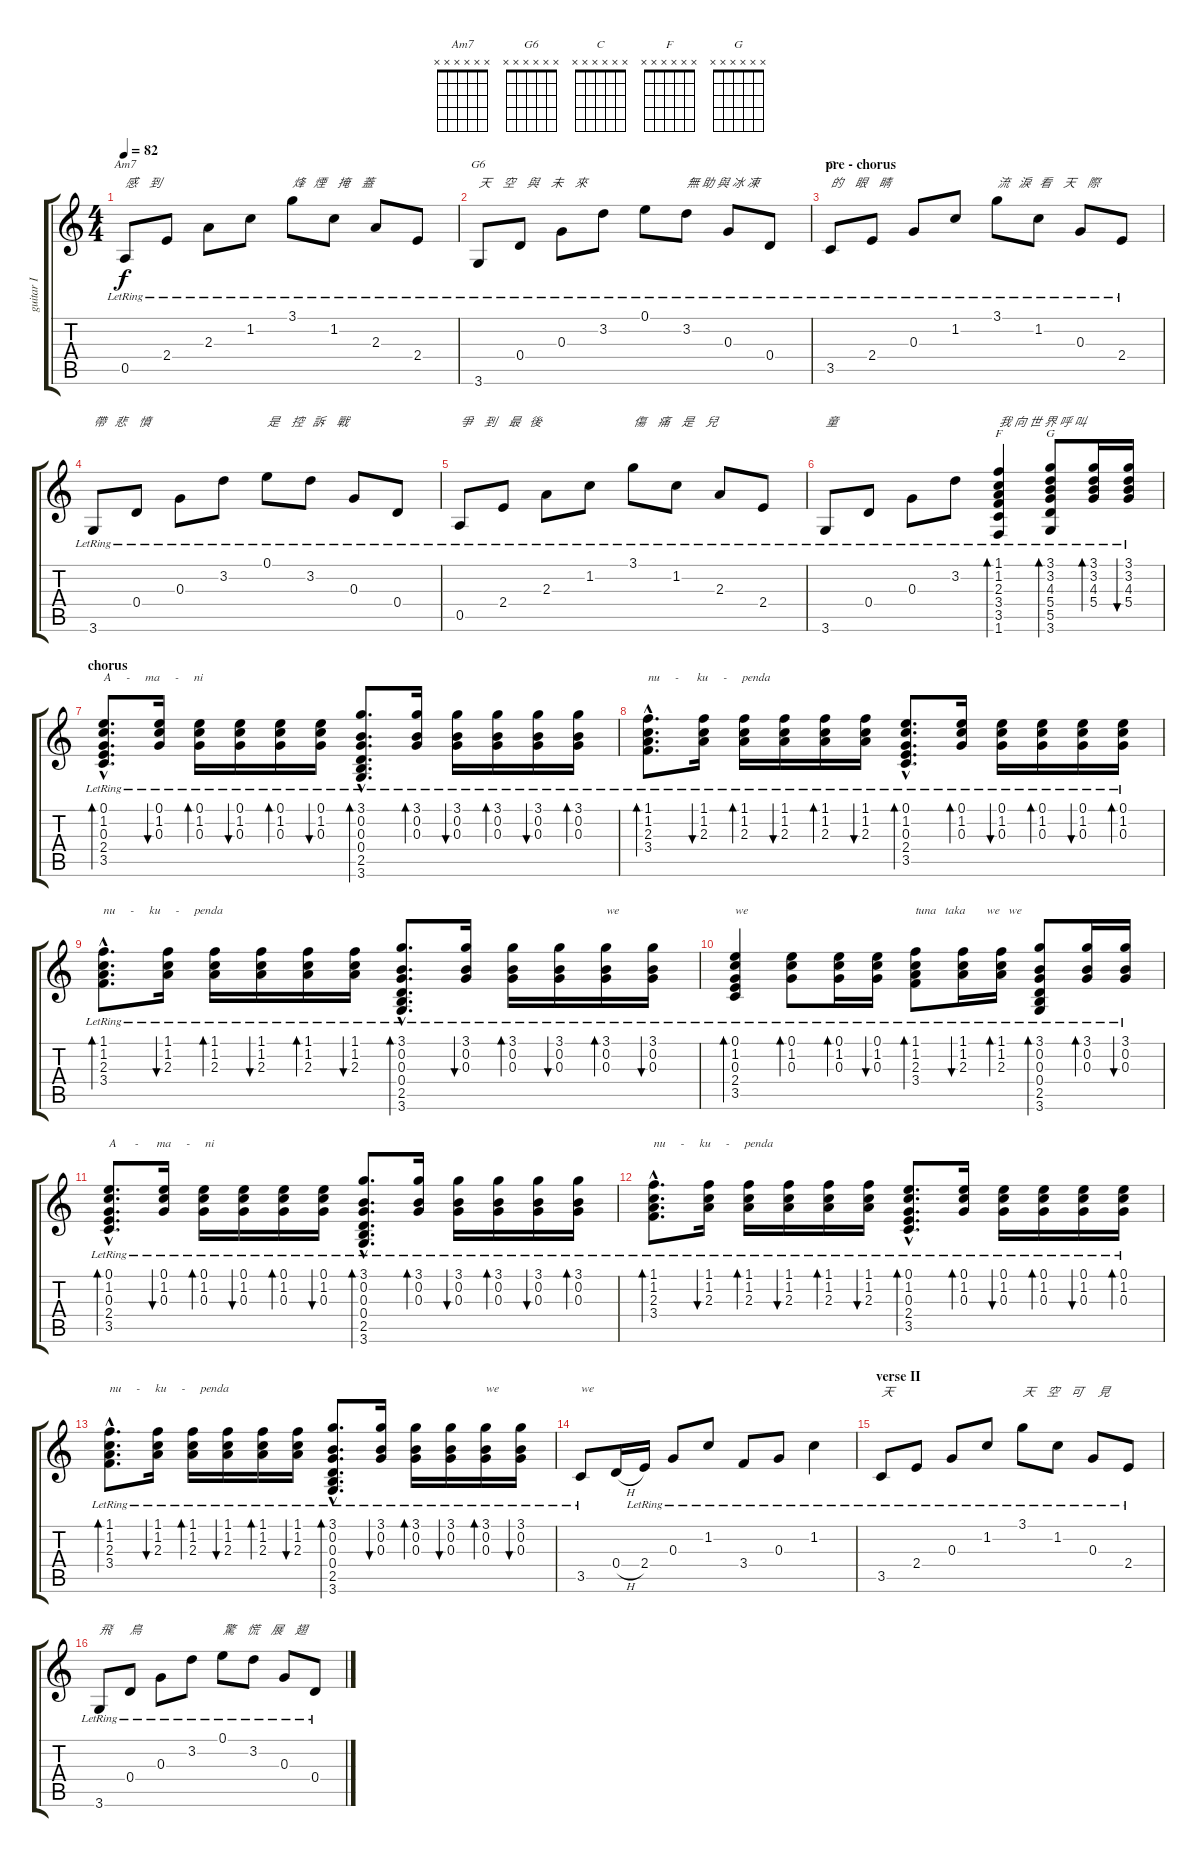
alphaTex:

\track ("guitar I" "guitar I") {instrument acousticguitarsteel}
\staff {score tabs}
\tuning (E4 B3 G3 D3 A2 E2) {hide}
\chord ("Am7" x x x x x x) {firstfret 0}
\chord ("G6" x x x x x x) {firstfret 0}
\chord ("C" x x x x x x) {firstfret 0}
\chord ("F" x x x x x x) {firstfret 0}
\chord ("G" x x x x x x) {firstfret 0}
\ts (4 4)
\tempo 82
\clef g2
\ks c
0.5{lr}.8{ch "Am7" txt "感    到" dy f} 2.4{lr}.8 2.3{lr}.8 1.2{lr}.8 3.1{lr}.8{txt "烽   煙    掩    蓋"} 1.2{lr}.8 2.3{lr}.8 2.4{lr}.8 |
3.6{lr}.8{ch "G6" txt "天    空    與    未    來"} 0.4{lr}.8 0.3{lr}.8 3.2{lr}.8 0.1{lr}.8 3.2{lr}.8{txt "無 助 與 冰 凍"} 0.3{lr}.8 0.4{lr}.8 |
\section ("" "pre - chorus")
3.5{lr}.8{ch "C" txt "的    眼    睛"} 2.4{lr}.8 0.3{lr}.8 1.2{lr}.8 3.1{lr}.8{txt "流   淚   看    天    際"} 1.2{lr}.8 0.3{lr}.8 2.4{lr}.8 |
3.6{lr}.8{txt "帶   悲    憤"} 0.4{lr}.8 0.3{lr}.8 3.2{lr}.8 0.1{lr}.8{txt "是    控   訴    戰"} 3.2{lr}.8 0.3{lr}.8 0.4{lr}.8 |
0.5{lr}.8{txt "爭    到    最   後"} 2.4{lr}.8 2.3{lr}.8 1.2{lr}.8 3.1{lr}.8{txt "傷    痛    是    兒   "} 1.2{lr}.8 2.3{lr}.8 2.4{lr}.8 |
3.6{lr}.8{txt "童"} 0.4{lr}.8 0.3{lr}.8 3.2{lr}.8 (1.1{lr} 1.2{lr} 2.3{lr} 3.4{lr} 3.5{lr} 1.6{lr}).4{bd 60 ch "F" txt "我 向 世 界 呼 叫"} (3.1{lr} 3.2{lr} 4.3{lr} 5.4{lr} 5.5{lr} 3.6{lr}).8{bd 60 ch "G"} (3.1{lr} 3.2{lr} 4.3{lr} 5.4{lr}).16{bd 60} (3.1{lr} 3.2{lr} 4.3{lr} 5.4{lr}).16{bu 60} |
\section ("" "chorus")
(0.1{hac lr} 1.2{hac lr} 0.3{hac lr} 2.4{hac lr} 3.5{hac lr}).8{d bd 60 txt "A     -     ma     -     ni"} (0.1{lr} 1.2{lr} 0.3{lr}).16{bu 60} (0.1{lr} 1.2{lr} 0.3{lr}).16{bd 60} (0.1{lr} 1.2{lr} 0.3{lr}).16{bu 60} (0.1{lr} 1.2{lr} 0.3{lr}).16{bd 60} (0.1{lr} 1.2{lr} 0.3{lr}).16{bu 60} (3.1{hac lr} 0.2{hac lr} 0.3{hac lr} 0.4{hac lr} 2.5{hac lr} 3.6{hac lr}).8{d bd 60} (3.1{lr} 0.2{lr} 0.3{lr}).16{bd 60} (3.1{lr} 0.2{lr} 0.3{lr}).16{bu 60} (3.1{lr} 0.2{lr} 0.3{lr}).16{bd 60} (3.1{lr} 0.2{lr} 0.3{lr}).16{bu 60} (3.1{lr} 0.2{lr} 0.3{lr}).16{bd 60} |
(1.1{hac lr} 1.2{hac lr} 2.3{hac lr} 3.4{hac lr}).8{d bd 60 txt "nu     -      ku     -     penda"} (1.1{lr} 1.2{lr} 2.3{lr}).16{bu 60} (1.1{lr} 1.2{lr} 2.3{lr}).16{bd 60} (1.1{lr} 1.2{lr} 2.3{lr}).16{bu 60} (1.1{lr} 1.2{lr} 2.3{lr}).16{bd 60} (1.1{lr} 1.2{lr} 2.3{lr}).16{bu 60} (0.1{hac lr} 1.2{hac lr} 0.3{hac lr} 2.4{hac lr} 3.5{hac lr}).8{d bd 60} (0.1{lr} 1.2{lr} 0.3{lr}).16{bd 60} (0.1{lr} 1.2{lr} 0.3{lr}).16{bu 60} (0.1{lr} 1.2{lr} 0.3{lr}).16{bd 60} (0.1{lr} 1.2{lr} 0.3{lr}).16{bu 60} (0.1{lr} 1.2{lr} 0.3{lr}).16{bd 60} |
(1.1{hac lr} 1.2{hac lr} 2.3{hac lr} 3.4{hac lr}).8{d bd 60 txt "nu     -     ku     -     penda"} (1.1{lr} 1.2{lr} 2.3{lr}).16{bu 60} (1.1{lr} 1.2{lr} 2.3{lr}).16{bd 60} (1.1{lr} 1.2{lr} 2.3{lr}).16{bu 60} (1.1{lr} 1.2{lr} 2.3{lr}).16{bd 60} (1.1{lr} 1.2{lr} 2.3{lr}).16{bu 60} (3.1{hac lr} 0.2{hac lr} 0.3{hac lr} 0.4{hac lr} 2.5{hac lr} 3.6{hac lr}).8{d bd 60} (3.1{lr} 0.2{lr} 0.3{lr}).16{bu 60} (3.1{lr} 0.2{lr} 0.3{lr}).16{bd 60} (3.1{lr} 0.2{lr} 0.3{lr}).16{bu 60} (3.1{lr} 0.2{lr} 0.3{lr}).16{bd 60 txt "we"} (3.1{lr} 0.2{lr} 0.3{lr}).16{bu 60} |
(0.1{lr} 1.2{lr} 0.3{lr} 2.4{lr} 3.5{lr}).4{bd 60 txt "we"} (0.1{lr} 1.2{lr} 0.3{lr}).8{bd 60} (0.1{lr} 1.2{lr} 0.3{lr}).16{bd 60} (0.1{lr} 1.2{lr} 0.3{lr}).16{bu 60} (1.1{lr} 1.2{lr} 2.3{lr} 3.4{lr}).8{bd 60 txt "tuna   taka       we   we"} (1.1{lr} 1.2{lr} 2.3{lr}).16{bu 60} (1.1{lr} 1.2{lr} 2.3{lr}).16{bd 60} (3.1{lr} 0.2{lr} 0.3{lr} 0.4{lr} 2.5{lr} 3.6{lr}).8{bd 60} (3.1{lr} 0.2{lr} 0.3{lr}).16{bd 60} (3.1{lr} 0.2{lr} 0.3{lr}).16{bu 60} |
(0.1{hac lr} 1.2{hac lr} 0.3{hac lr} 2.4{hac lr} 3.5{hac lr}).8{d bd 60 txt "A      -      ma     -     ni"} (0.1{lr} 1.2{lr} 0.3{lr}).16{bu 60} (0.1{lr} 1.2{lr} 0.3{lr}).16{bd 60} (0.1{lr} 1.2{lr} 0.3{lr}).16{bu 60} (0.1{lr} 1.2{lr} 0.3{lr}).16{bd 60} (0.1{lr} 1.2{lr} 0.3{lr}).16{bu 60} (3.1{hac lr} 0.2{hac lr} 0.3{hac lr} 0.4{hac lr} 2.5{hac lr} 3.6{hac lr}).8{d bd 60} (3.1{lr} 0.2{lr} 0.3{lr}).16{bd 60} (3.1{lr} 0.2{lr} 0.3{lr}).16{bu 60} (3.1{lr} 0.2{lr} 0.3{lr}).16{bd 60} (3.1{lr} 0.2{lr} 0.3{lr}).16{bu 60} (3.1{lr} 0.2{lr} 0.3{lr}).16{bd 60} |
(1.1{hac lr} 1.2{hac lr} 2.3{hac lr} 3.4{hac lr}).8{d bd 60 txt "nu     -     ku     -     penda"} (1.1{lr} 1.2{lr} 2.3{lr}).16{bu 60} (1.1{lr} 1.2{lr} 2.3{lr}).16{bd 60} (1.1{lr} 1.2{lr} 2.3{lr}).16{bu 60} (1.1{lr} 1.2{lr} 2.3{lr}).16{bd 60} (1.1{lr} 1.2{lr} 2.3{lr}).16{bu 60} (0.1{hac lr} 1.2{hac lr} 0.3{hac lr} 2.4{hac lr} 3.5{hac lr}).8{d bd 60} (0.1{lr} 1.2{lr} 0.3{lr}).16{bd 60} (0.1{lr} 1.2{lr} 0.3{lr}).16{bu 60} (0.1{lr} 1.2{lr} 0.3{lr}).16{bd 60} (0.1{lr} 1.2{lr} 0.3{lr}).16{bu 60} (0.1{lr} 1.2{lr} 0.3{lr}).16{bd 60} |
(1.1{hac lr} 1.2{hac lr} 2.3{hac lr} 3.4{hac lr}).8{d bd 60 txt "nu     -     ku     -     penda"} (1.1{lr} 1.2{lr} 2.3{lr}).16{bu 60} (1.1{lr} 1.2{lr} 2.3{lr}).16{bd 60} (1.1{lr} 1.2{lr} 2.3{lr}).16{bu 60} (1.1{lr} 1.2{lr} 2.3{lr}).16{bd 60} (1.1{lr} 1.2{lr} 2.3{lr}).16{bu 60} (3.1{hac lr} 0.2{hac lr} 0.3{hac lr} 0.4{hac lr} 2.5{hac lr} 3.6{hac lr}).8{d bd 60} (3.1{lr} 0.2{lr} 0.3{lr}).16{bu 60} (3.1{lr} 0.2{lr} 0.3{lr}).16{bd 60} (3.1{lr} 0.2{lr} 0.3{lr}).16{bu 60} (3.1{lr} 0.2{lr} 0.3{lr}).16{bd 60 txt "we"} (3.1{lr} 0.2{lr} 0.3{lr}).16{bu 60} |
3.5{lr}.8{txt "we"} 0.4{h}.16 2.4{lr}.16 0.3{lr}.8 1.2{lr}.8 3.4{lr}.8 0.3{lr}.8 1.2{lr}.4 |
\section ("" "verse II")
3.5{lr}.8{txt "天             "} 2.4{lr}.8 0.3{lr}.8 1.2{lr}.8 3.1{lr}.8{txt "天    空    可     見"} 1.2{lr}.8 0.3{lr}.8 2.4{lr}.8 |
3.6{lr}.8{txt "飛      鳥"} 0.4{lr}.8 0.3{lr}.8 3.2{lr}.8 0.1{lr}.8{txt "驚    慌    展    翅"} 3.2{lr}.8 0.3{lr}.8 0.4{lr}.8
